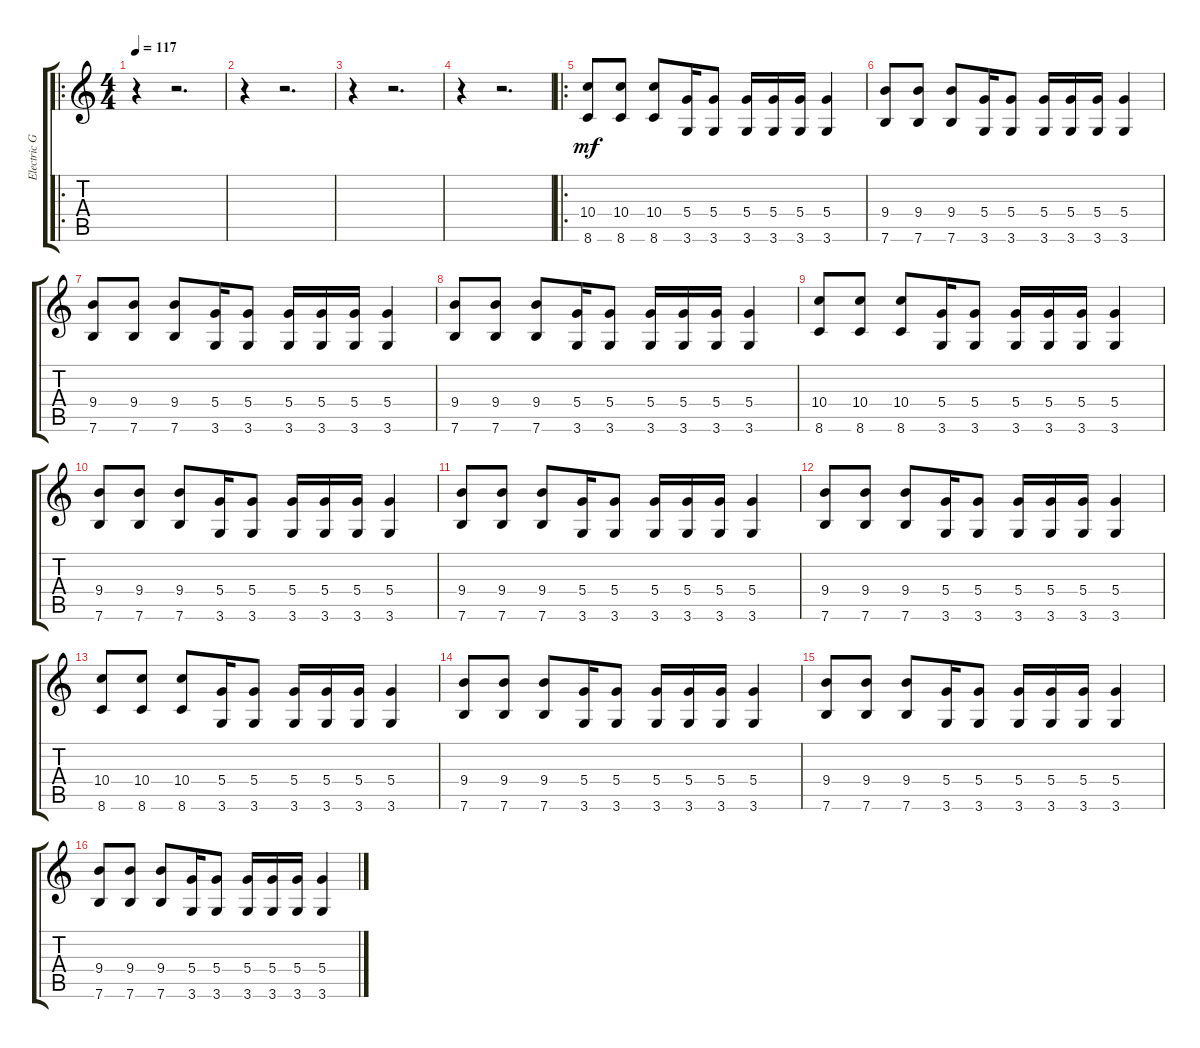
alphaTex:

\track ("Electric Guitar" "Electric G") {instrument electricguitarclean}
\staff {score tabs}
\tuning (E4 B3 G3 D3 A2 E2) {hide}
\ro
\ts (4 4)
\tempo 117
\clef g2
\ks c
r.4{dy mf instrument electricguitarclean} r.2{d} |
r.4 r.2{d} |
r.4 r.2{d} |
r.4 r.2{d} |
\ro
(10.4 8.6).8 (10.4 8.6).8 (10.4 8.6).8 (5.4 3.6).16 (5.4 3.6).8 (5.4 3.6).16 (5.4 3.6).16 (5.4 3.6).16 (5.4 3.6).4 |
(9.4 7.6).8 (9.4 7.6).8 (9.4 7.6).8 (5.4 3.6).16 (5.4 3.6).8 (5.4 3.6).16 (5.4 3.6).16 (5.4 3.6).16 (5.4 3.6).4 |
(9.4 7.6).8 (9.4 7.6).8 (9.4 7.6).8 (5.4 3.6).16 (5.4 3.6).8 (5.4 3.6).16 (5.4 3.6).16 (5.4 3.6).16 (5.4 3.6).4 |
(9.4 7.6).8 (9.4 7.6).8 (9.4 7.6).8 (5.4 3.6).16 (5.4 3.6).8 (5.4 3.6).16 (5.4 3.6).16 (5.4 3.6).16 (5.4 3.6).4 |
(10.4 8.6).8 (10.4 8.6).8 (10.4 8.6).8 (5.4 3.6).16 (5.4 3.6).8 (5.4 3.6).16 (5.4 3.6).16 (5.4 3.6).16 (5.4 3.6).4 |
(9.4 7.6).8 (9.4 7.6).8 (9.4 7.6).8 (5.4 3.6).16 (5.4 3.6).8 (5.4 3.6).16 (5.4 3.6).16 (5.4 3.6).16 (5.4 3.6).4 |
(9.4 7.6).8 (9.4 7.6).8 (9.4 7.6).8 (5.4 3.6).16 (5.4 3.6).8 (5.4 3.6).16 (5.4 3.6).16 (5.4 3.6).16 (5.4 3.6).4 |
(9.4 7.6).8 (9.4 7.6).8 (9.4 7.6).8 (5.4 3.6).16 (5.4 3.6).8 (5.4 3.6).16 (5.4 3.6).16 (5.4 3.6).16 (5.4 3.6).4 |
(10.4 8.6).8 (10.4 8.6).8 (10.4 8.6).8 (5.4 3.6).16 (5.4 3.6).8 (5.4 3.6).16 (5.4 3.6).16 (5.4 3.6).16 (5.4 3.6).4 |
(9.4 7.6).8 (9.4 7.6).8 (9.4 7.6).8 (5.4 3.6).16 (5.4 3.6).8 (5.4 3.6).16 (5.4 3.6).16 (5.4 3.6).16 (5.4 3.6).4 |
(9.4 7.6).8 (9.4 7.6).8 (9.4 7.6).8 (5.4 3.6).16 (5.4 3.6).8 (5.4 3.6).16 (5.4 3.6).16 (5.4 3.6).16 (5.4 3.6).4 |
(9.4 7.6).8 (9.4 7.6).8 (9.4 7.6).8 (5.4 3.6).16 (5.4 3.6).8 (5.4 3.6).16 (5.4 3.6).16 (5.4 3.6).16 (5.4 3.6).4
